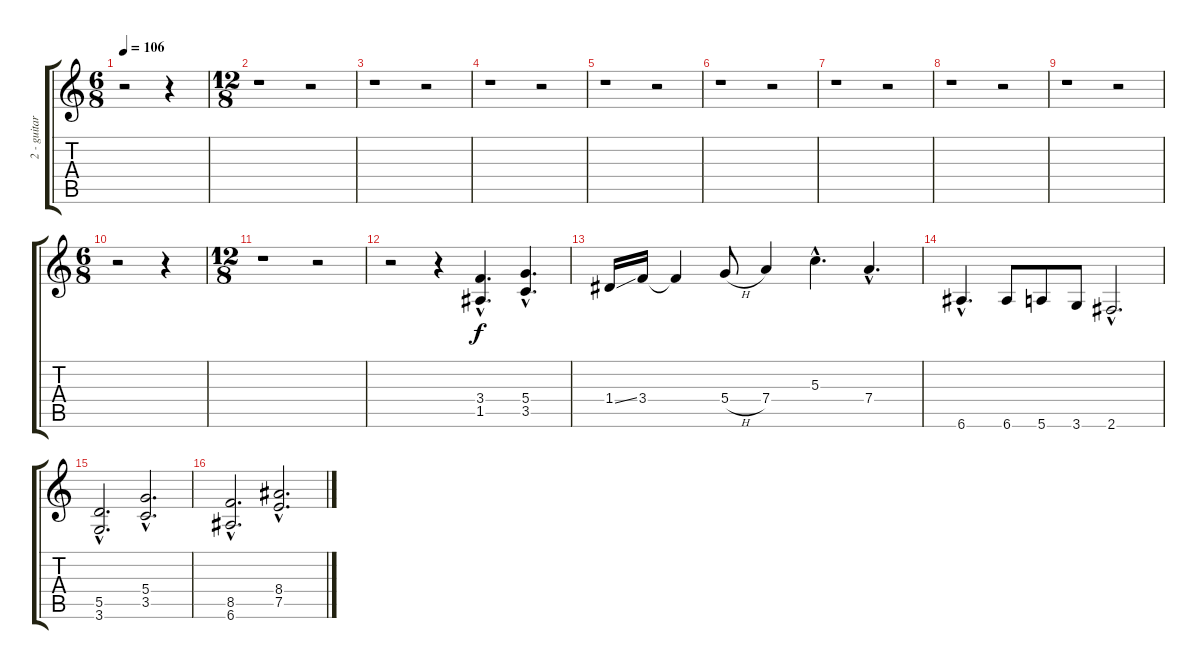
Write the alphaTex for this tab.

\track ("2 - guitar" "2 - guitar") {instrument distortionguitar}
\staff {score tabs}
\tuning (E4 B3 G3 D3 A2 E2) {hide}
\ts (6 8)
\tempo 106
\clef g2
\ks c
r.2{dy f instrument distortionguitar} r.4 |
\ts (12 8)
r.1 r.2 |
r.1 r.2 |
r.1 r.2 |
r.1 r.2 |
r.1 r.2 |
r.1 r.2 |
r.1 r.2 |
r.1 r.2 |
\ts (6 8)
r.2 r.4 |
\ts (12 8)
r.1 r.2 |
r.2 r.4 (3.4{hac} 1.5{hac}).4{d} (5.4{hac} 3.5{hac}).4{d} |
1.4{ss}.16 3.4.16 3.4{t}.4 5.4{h}.8 7.4.4 5.3{hac}.4{d} 7.4{hac}.4{d} |
6.6{hac}.4{d} 6.6.8 5.6.8 3.6.8 2.6{hac}.2{d} |
(5.5{hac} 3.6{hac}).2{d} (5.4{hac} 3.5{hac}).2{d} |
(8.5{hac} 6.6{hac}).2{d} (8.4{hac} 7.5{hac}).2{d}
